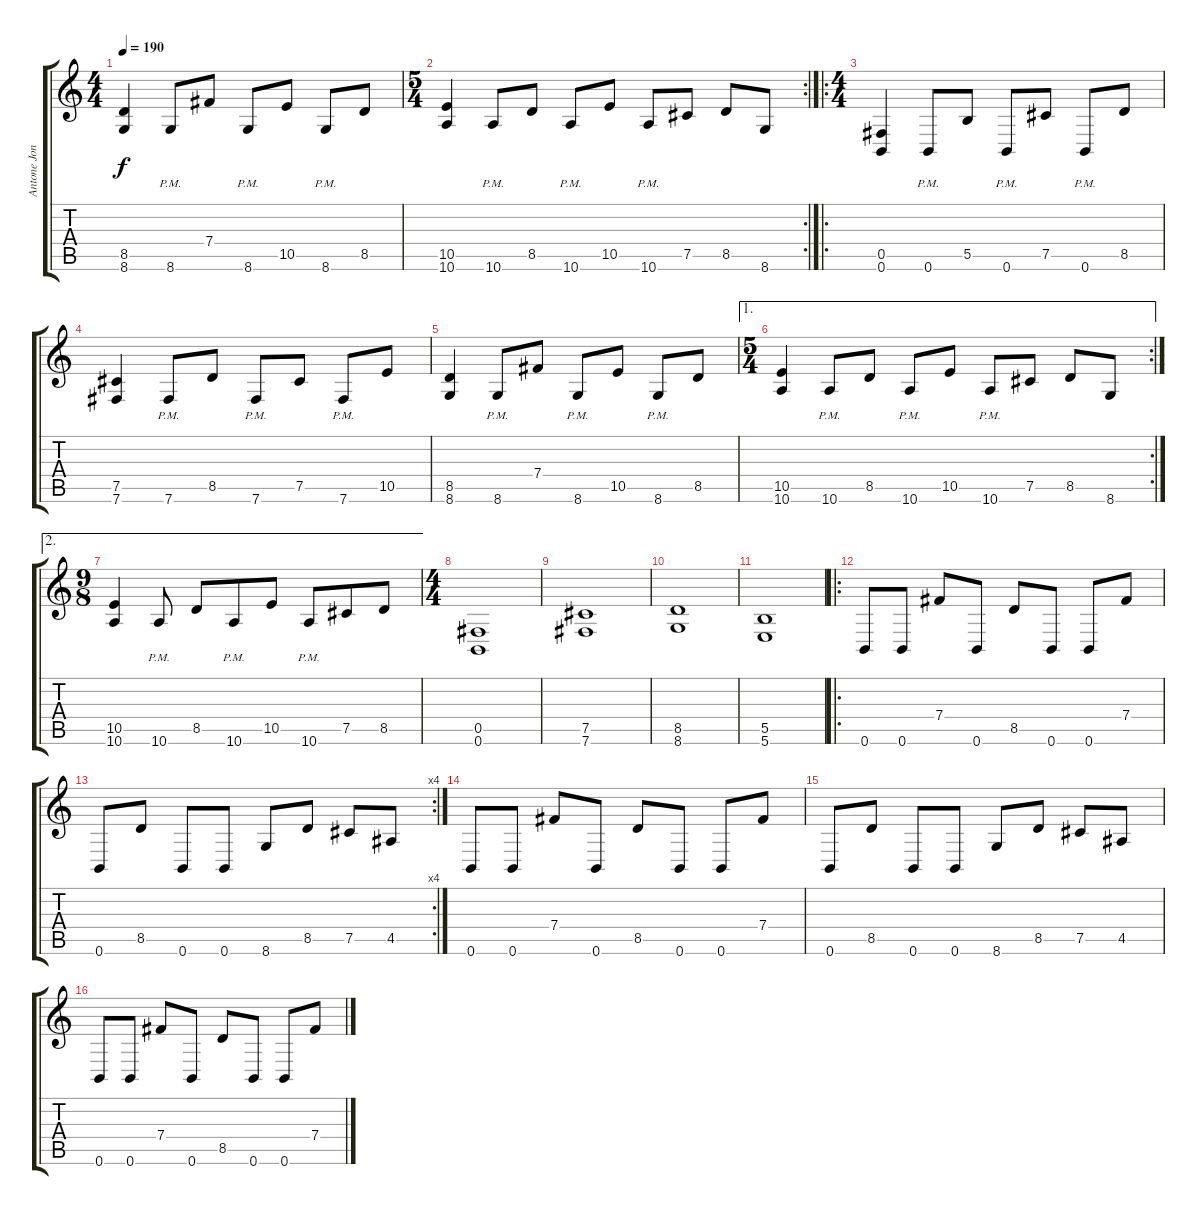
\track ("Antone Jones (Guitar L)" "Antone Jon") {instrument distortionguitar}
\staff {score tabs}
\tuning (Db4 Ab3 E3 B2 Gb2 B1) {hide}
\ts (4 4)
\tempo 190
\clef g2
\ks c
(8.5 8.6).4{dy f} 8.6{pm}.8 7.4.8 8.6{pm}.8 10.5.8 8.6{pm}.8 8.5.8 |
\rc 2
\ts (5 4)
(10.5 10.6).4 10.6{pm}.8 8.5.8 10.6{pm}.8 10.5.8 10.6{pm}.8 7.5.8 8.5.8 8.6.8 |
\ro
\ts (4 4)
(0.5 0.6).4 0.6{pm}.8 5.5.8 0.6{pm}.8 7.5.8 0.6{pm}.8 8.5.8 |
(7.5 7.6).4 7.6{pm}.8 8.5.8 7.6{pm}.8 7.5.8 7.6{pm}.8 10.5.8 |
(8.5 8.6).4 8.6{pm}.8 7.4.8 8.6{pm}.8 10.5.8 8.6{pm}.8 8.5.8 |
\ae 1
\rc 2
\ts (5 4)
(10.5 10.6).4 10.6{pm}.8 8.5.8 10.6{pm}.8 10.5.8 10.6{pm}.8 7.5.8 8.5.8 8.6.8 |
\ae 2
\ts (9 8)
(10.5 10.6).4 10.6{pm}.8 8.5.8 10.6{pm}.8 10.5.8 10.6{pm}.8 7.5.8 8.5.8 |
\ts (4 4)
(0.5 0.6).1 |
(7.5 7.6).1 |
(8.5 8.6).1 |
(5.5 5.6).1 |
\ro
0.6.8 0.6.8 7.4.8 0.6.8 8.5.8 0.6.8 0.6.8 7.4.8 |
\rc 4
0.6.8 8.5.8 0.6.8 0.6.8 8.6.8 8.5.8 7.5.8 4.5.8 |
0.6.8 0.6.8 7.4.8 0.6.8 8.5.8 0.6.8 0.6.8 7.4.8 |
0.6.8 8.5.8 0.6.8 0.6.8 8.6.8 8.5.8 7.5.8 4.5.8 |
0.6.8 0.6.8 7.4.8 0.6.8 8.5.8 0.6.8 0.6.8 7.4.8
